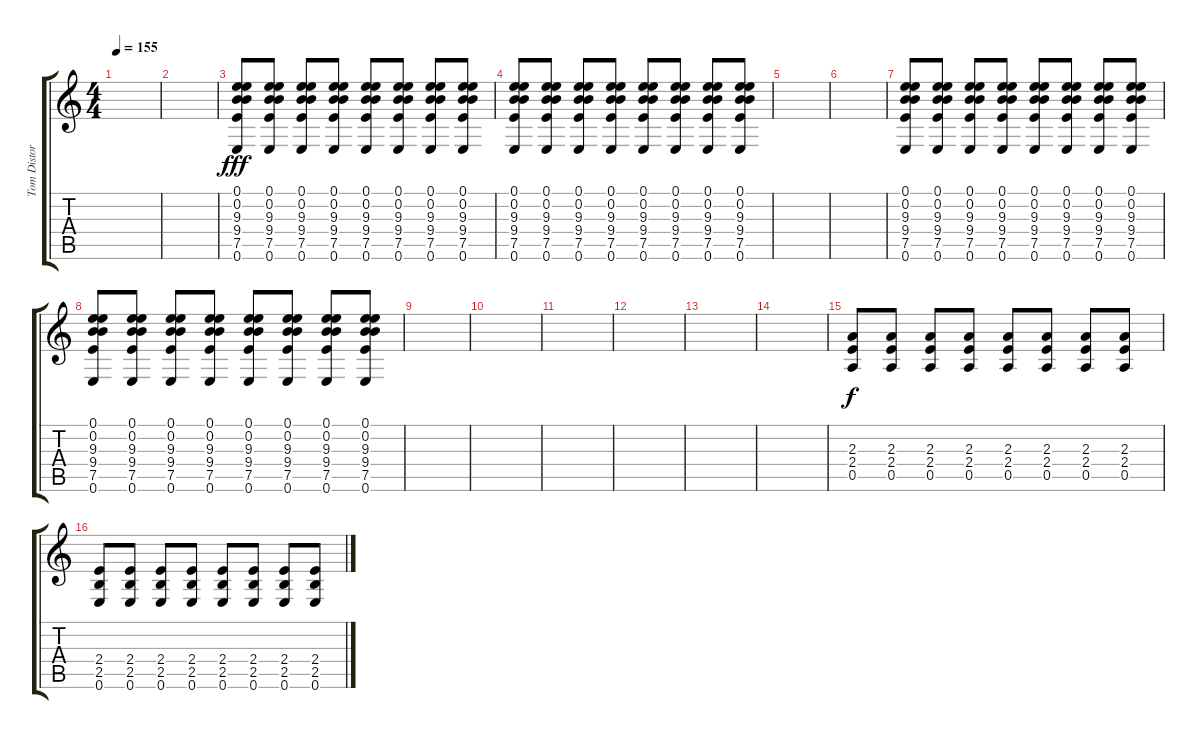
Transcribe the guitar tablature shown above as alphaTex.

\track ("Tom Distortion" "Tom Distor") {instrument distortionguitar}
\staff {score tabs}
\tuning (E4 B3 G3 D3 A2 E2) {hide}
\ts (4 4)
\tempo 155
\clef g2
\ks c
|
|
(0.1 0.2 9.3 9.4 7.5 0.6).8{dy fff} (0.1 0.2 9.3 9.4 7.5 0.6).8 (0.1 0.2 9.3 9.4 7.5 0.6).8 (0.1 0.2 9.3 9.4 7.5 0.6).8 (0.1 0.2 9.3 9.4 7.5 0.6).8 (0.1 0.2 9.3 9.4 7.5 0.6).8 (0.1 0.2 9.3 9.4 7.5 0.6).8 (0.1 0.2 9.3 9.4 7.5 0.6).8 |
(0.1 0.2 9.3 9.4 7.5 0.6).8 (0.1 0.2 9.3 9.4 7.5 0.6).8 (0.1 0.2 9.3 9.4 7.5 0.6).8 (0.1 0.2 9.3 9.4 7.5 0.6).8 (0.1 0.2 9.3 9.4 7.5 0.6).8 (0.1 0.2 9.3 9.4 7.5 0.6).8 (0.1 0.2 9.3 9.4 7.5 0.6).8 (0.1 0.2 9.3 9.4 7.5 0.6).8 |
|
|
(0.1 0.2 9.3 9.4 7.5 0.6).8 (0.1 0.2 9.3 9.4 7.5 0.6).8 (0.1 0.2 9.3 9.4 7.5 0.6).8 (0.1 0.2 9.3 9.4 7.5 0.6).8 (0.1 0.2 9.3 9.4 7.5 0.6).8 (0.1 0.2 9.3 9.4 7.5 0.6).8 (0.1 0.2 9.3 9.4 7.5 0.6).8 (0.1 0.2 9.3 9.4 7.5 0.6).8 |
(0.1 0.2 9.3 9.4 7.5 0.6).8 (0.1 0.2 9.3 9.4 7.5 0.6).8 (0.1 0.2 9.3 9.4 7.5 0.6).8 (0.1 0.2 9.3 9.4 7.5 0.6).8 (0.1 0.2 9.3 9.4 7.5 0.6).8 (0.1 0.2 9.3 9.4 7.5 0.6).8 (0.1 0.2 9.3 9.4 7.5 0.6).8 (0.1 0.2 9.3 9.4 7.5 0.6).8 |
|
|
|
|
|
|
(2.3 2.4 0.5).8{dy f} (2.3 2.4 0.5).8 (2.3 2.4 0.5).8 (2.3 2.4 0.5).8 (2.3 2.4 0.5).8 (2.3 2.4 0.5).8 (2.3 2.4 0.5).8 (2.3 2.4 0.5).8 |
(2.4 2.5 0.6).8 (2.4 2.5 0.6).8 (2.4 2.5 0.6).8 (2.4 2.5 0.6).8 (2.4 2.5 0.6).8 (2.4 2.5 0.6).8 (2.4 2.5 0.6).8 (2.4 2.5 0.6).8
